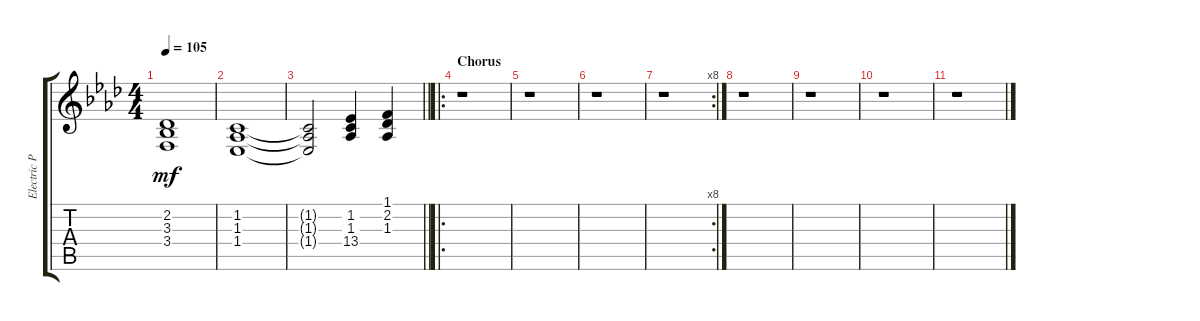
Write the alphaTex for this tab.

\track ("Electric Piano (Staff 1)" "Electric P") {instrument electricpiano1}
\staff {score tabs}
\tuning (E4 B3 G3 D3 A2 E2) {hide}
\ts (4 4)
\tempo 105
\clef g2
\ks ab
(2.2 3.3 3.4).1{dy mf} |
(1.2 1.3 1.4).1 |
\barLineRight lightlight
(1.2{t} 1.3{t} 1.4{t}).2 (1.2 1.3 13.4).4 (1.1 2.2 1.3).4 |
\ro
\section ("" "Chorus")
r.1 |
r.1 |
r.1 |
\rc 8
r.1 |
r.1 |
r.1 |
r.1 |
r.1
